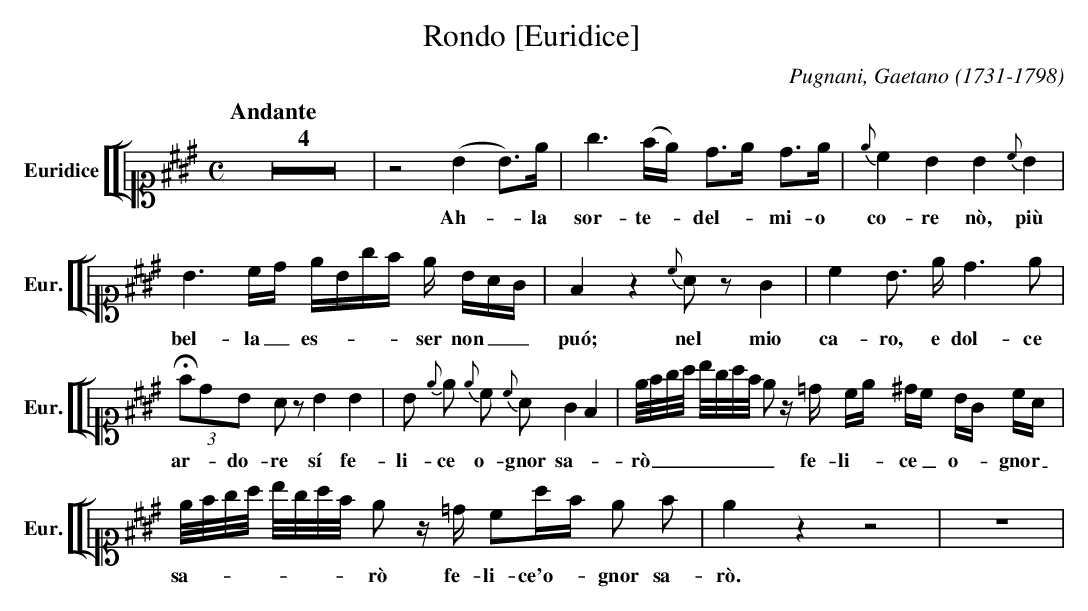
X:1
T:Rondo [Euridice]
C:Pugnani, Gaetano (1731-1798)
M:C
L:1/4
K:E
V: 20 clef=alto1 name="Euridice" sname="Eur."
%%staves [[ 20 ]]
[Q:"Andante"] Z4 | z2\
   (B B/>)e/ | g3/2(f//e//) d/>e/ d/>e/ | {e}cBB{c}B | B3/2 c//d// e//B//g//f// e// B//A//G// | F z \
w: Ah-- la sor-te-- del-- mi-o co-re n\`o, pi\`u bel-la_ es----ser non__ pu\'o;
   {c}A/z/ G | c B/> e/ d> e | !fermata! (3f/d/B/ A/ z/ \
w: nel mio ca-ro, e dol-ce ar--do-re
   BB | B/ {e}e/ {e}c/ {c} A/ GF | e/8f/8g/8a/8 b/8g/8a/8f/8 e/ z//\
w: s\'i fe-li-ce o-gnor sa--r\`o________
   =d// c//e// ^d//c// B//G// c//A// | e/8f/8g/8a/8 b/8g/8a/8f/8 e/ z//\
w: fe-li--ce_ o--gnor_ sa--------r\`o
   =d// c/a//f// e/ f/ | ezz2 | Z |\
w: fe-li-ce'o--gnor sa-r\`o.
